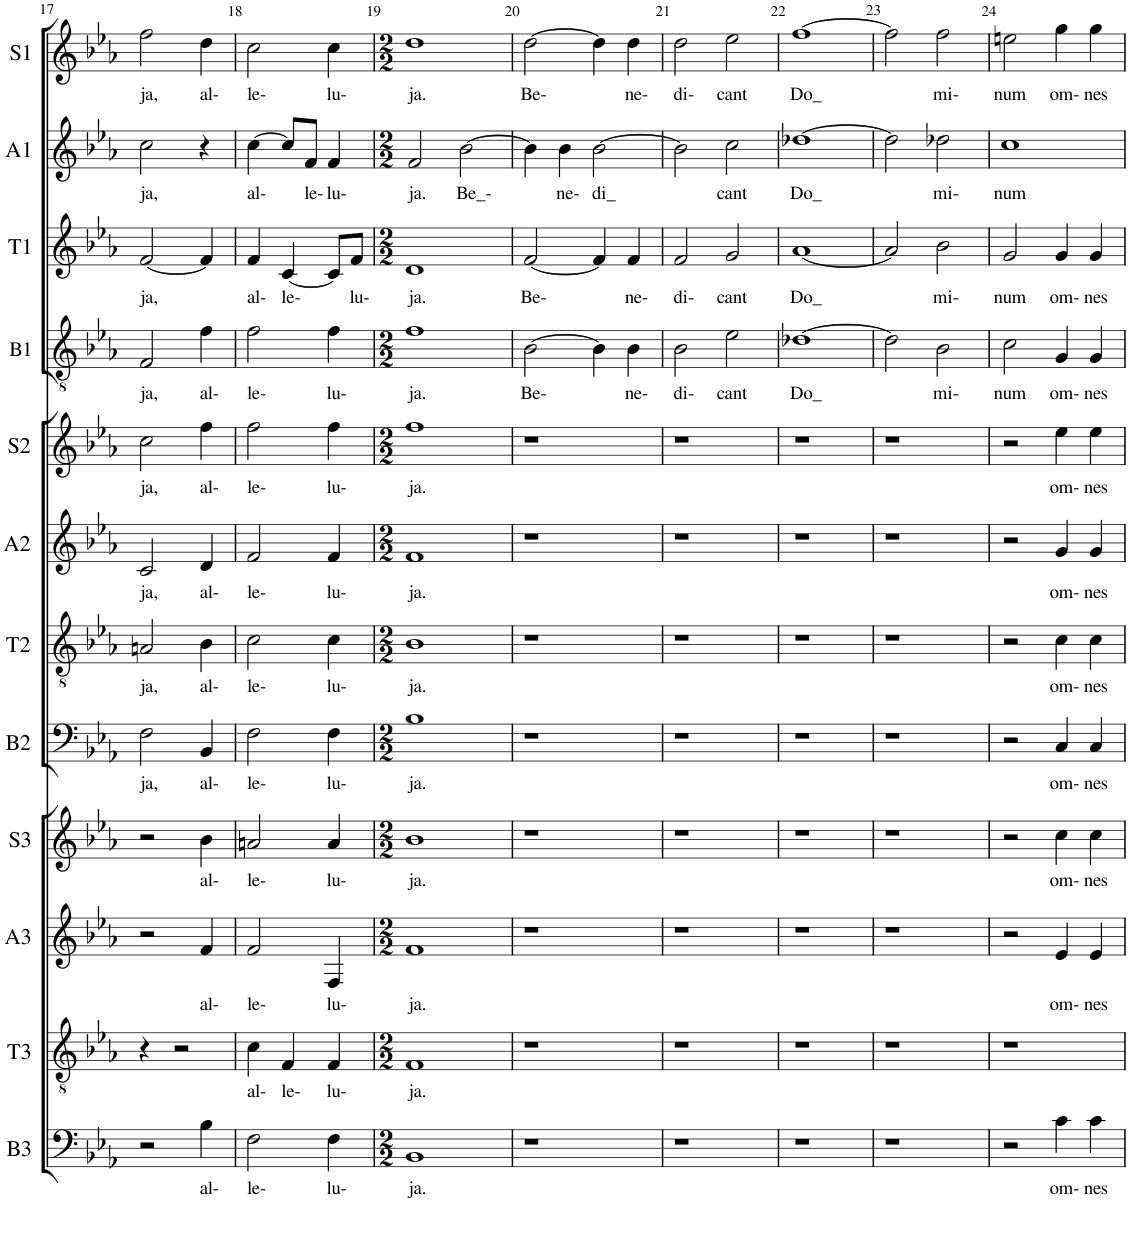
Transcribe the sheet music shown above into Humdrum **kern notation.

**kern	**text	**kern	**text	**kern	**text	**kern	**text	**kern	**text	**kern	**text	**kern	**text	**kern	**text	**kern	**text	**kern	**text	**kern	**text	**kern	**text
*part12	*part12	*part11	*part11	*part10	*part10	*part9	*part9	*part8	*part8	*part7	*part7	*part6	*part6	*part5	*part5	*part4	*part4	*part3	*part3	*part2	*part2	*part1	*part1
*staff12	*staff12	*staff11	*staff11	*staff10	*staff10	*staff9	*staff9	*staff8	*staff8	*staff7	*staff7	*staff6	*staff6	*staff5	*staff5	*staff4	*staff4	*staff3	*staff3	*staff2	*staff2	*staff1	*staff1
*I"B3	*	*I"T3	*	*I"A3	*	*I"S3	*	*I"B2	*	*I"T2	*	*I"A2	*	*I"S2	*	*I"B1	*	*I"T1	*	*I"A1	*	*I"S1	*
*I'B3	*	*I'T3	*	*I'A3	*	*I'S3	*	*I'B2	*	*I'T2	*	*I'A2	*	*I'S2	*	*I'B1	*	*I'T1	*	*I'A1	*	*I'S1	*
!!LO:PB:g=z
*clefF4	*	*clefGv2	*	*clefG2	*	*clefG2	*	*clefF4	*	*clefGv2	*	*clefG2	*	*clefG2	*	*clefGv2	*	*clefG2	*	*clefG2	*	*clefG2	*
*Trd7c12	*	*	*	*	*	*	*	*Trd7c12	*	*	*	*	*	*	*	*Trd7c12	*	*	*	*	*	*	*
*k[b-e-a-]	*	*k[b-e-a-]	*	*k[b-e-a-]	*	*k[b-e-a-]	*	*k[b-e-a-]	*	*k[b-e-a-]	*	*k[b-e-a-]	*	*k[b-e-a-]	*	*k[b-e-a-]	*	*k[b-e-a-]	*	*k[b-e-a-]	*	*k[b-e-a-]	*
*M3/4	*	*M3/4	*	*M3/4	*	*M3/4	*	*M3/4	*	*M3/4	*	*M3/4	*	*M3/4	*	*M3/4	*	*M3/4	*	*M3/4	*	*M3/4	*
=17	=17	=17	=17	=17	=17	=17	=17	=17	=17	=17	=17	=17	=17	=17	=17	=17	=17	=17	=17	=17	=17	=17	=17
!	!	!	!	!	!	!	!	!	!LO:LY:b	!	!LO:LY:b	!	!LO:LY:b	!	!LO:LY:b	!	!LO:LY:b	!	!LO:LY:b	!	!LO:LY:b	!	!LO:LY:b
2r	.	4r	.	2r	.	2r	.	2F\	ja,	2An/	ja,	2c/	ja,	2cc\	ja,	2F/	ja,	[2f/	ja,	2cc\	ja,	2ff\	ja,
.	.	2r	.	.	.	.	.	.	.	.	.	.	.	.	.	.	.	.	.	.	.	.	.
!	!LO:LY:b	!	!	!	!LO:LY:b	!	!LO:LY:b	!	!LO:LY:b	!	!LO:LY:b	!	!LO:LY:b	!	!LO:LY:b	!	!LO:LY:b	!	!	!	!	!	!LO:LY:b
4B-\	al-	.	.	4f/	al-	4b-\	al-	4BB-/	al-	4B-\	al-	4d/	al-	4ff\	al-	4f\	al-	4f/]	.	4r	.	4dd\	al-
=18	=18	=18	=18	=18	=18	=18	=18	=18	=18	=18	=18	=18	=18	=18	=18	=18	=18	=18	=18	=18	=18	=18	=18
!	!LO:LY:b	!	!LO:LY:b	!	!LO:LY:b	!	!LO:LY:b	!	!LO:LY:b	!	!LO:LY:b	!	!LO:LY:b	!	!LO:LY:b	!	!LO:LY:b	!	!LO:LY:b	!	!LO:LY:b	!	!LO:LY:b
2F\	le-	4c\	al-	2f/	le-	2an/	le-	2F\	le-	2c\	le-	2f/	le-	2ff\	le-	2f\	le-	4f/	al-	[4cc\	al-	2cc\	le-
!	!	!	!LO:LY:b	!	!	!	!	!	!	!	!	!	!	!	!	!	!	!	!LO:LY:b	!	!	!	!
.	.	4F/	le-	.	.	.	.	.	.	.	.	.	.	.	.	.	.	[4c/	le-	8cc/L]	.	.	.
!	!	!	!	!	!	!	!	!	!	!	!	!	!	!	!	!	!	!	!	!	!LO:LY:b	!	!
.	.	.	.	.	.	.	.	.	.	.	.	.	.	.	.	.	.	.	.	8f/J	le-	.	.
!	!LO:LY:b	!	!LO:LY:b	!	!LO:LY:b	!	!LO:LY:b	!	!LO:LY:b	!	!LO:LY:b	!	!LO:LY:b	!	!LO:LY:b	!	!LO:LY:b	!	!	!	!LO:LY:b	!	!LO:LY:b
4F\	lu-	4F/	lu-	4F/	lu-	4a/	lu-	4F\	lu-	4c\	lu-	4f/	lu-	4ff\	lu-	4f\	lu-	8c/L]	.	4f/	lu-	4cc\	lu-
!	!	!	!	!	!	!	!	!	!	!	!	!	!	!	!	!	!	!	!LO:LY:b	!	!	!	!
.	.	.	.	.	.	.	.	.	.	.	.	.	.	.	.	.	.	8f/J	lu-	.	.	.	.
=19	=19	=19	=19	=19	=19	=19	=19	=19	=19	=19	=19	=19	=19	=19	=19	=19	=19	=19	=19	=19	=19	=19	=19
*M2/2	*	*M2/2	*	*M2/2	*	*M2/2	*	*M2/2	*	*M2/2	*	*M2/2	*	*M2/2	*	*M2/2	*	*M2/2	*	*M2/2	*	*M2/2	*
!	!LO:LY:b	!	!LO:LY:b	!	!LO:LY:b	!	!LO:LY:b	!	!LO:LY:b	!	!LO:LY:b	!	!LO:LY:b	!	!LO:LY:b	!	!LO:LY:b	!	!LO:LY:b	!	!LO:LY:b	!	!LO:LY:b
1BB-	ja.	1F	ja.	1f	ja.	1b-	ja.	1B-	ja.	1B-	ja.	1f	ja.	1ff	ja.	1f	ja.	1d	ja.	2f/	ja.	1dd	ja.
!	!	!	!	!	!	!	!	!	!	!	!	!	!	!	!	!	!	!	!	!	!LO:LY:b	!	!
.	.	.	.	.	.	.	.	.	.	.	.	.	.	.	.	.	.	.	.	[2b-\	Be_-	.	.
=20	=20	=20	=20	=20	=20	=20	=20	=20	=20	=20	=20	=20	=20	=20	=20	=20	=20	=20	=20	=20	=20	=20	=20
!	!	!	!	!	!	!	!	!	!	!	!	!	!	!	!	!	!LO:LY:b	!	!LO:LY:b	!	!	!	!LO:LY:b
1r	.	1r	.	1r	.	1r	.	1r	.	1r	.	1r	.	1r	.	[2B-\	Be-	[2f/	Be-	4b-\]	.	[2dd\	Be-
!	!	!	!	!	!	!	!	!	!	!	!	!	!	!	!	!	!	!	!	!	!LO:LY:b	!	!
.	.	.	.	.	.	.	.	.	.	.	.	.	.	.	.	.	.	.	.	4b-\	ne-	.	.
!	!	!	!	!	!	!	!	!	!	!	!	!	!	!	!	!	!	!	!	!	!LO:LY:b	!	!
.	.	.	.	.	.	.	.	.	.	.	.	.	.	.	.	4B-\]	.	4f/]	.	[2b-\	di_	4dd\]	.
!	!	!	!	!	!	!	!	!	!	!	!	!	!	!	!	!	!LO:LY:b	!	!LO:LY:b	!	!	!	!LO:LY:b
.	.	.	.	.	.	.	.	.	.	.	.	.	.	.	.	4B-\	ne-	4f/	ne-	.	.	4dd\	ne-
=21	=21	=21	=21	=21	=21	=21	=21	=21	=21	=21	=21	=21	=21	=21	=21	=21	=21	=21	=21	=21	=21	=21	=21
!	!	!	!	!	!	!	!	!	!	!	!	!	!	!	!	!	!LO:LY:b	!	!LO:LY:b	!	!	!	!LO:LY:b
1r	.	1r	.	1r	.	1r	.	1r	.	1r	.	1r	.	1r	.	2B-\	di-	2f/	di-	2b-\]	.	2dd\	di-
!	!	!	!	!	!	!	!	!	!	!	!	!	!	!	!	!	!LO:LY:b	!	!LO:LY:b	!	!LO:LY:b	!	!LO:LY:b
.	.	.	.	.	.	.	.	.	.	.	.	.	.	.	.	2e-\	cant	2g/	cant	2cc\	cant	2ee-\	cant
=22	=22	=22	=22	=22	=22	=22	=22	=22	=22	=22	=22	=22	=22	=22	=22	=22	=22	=22	=22	=22	=22	=22	=22
!	!	!	!	!	!	!	!	!	!	!	!	!	!	!	!	!	!LO:LY:b	!	!LO:LY:b	!	!LO:LY:b	!	!LO:LY:b
1r	.	1r	.	1r	.	1r	.	1r	.	1r	.	1r	.	1r	.	[1d-X	Do_	[1a-	Do_	[1dd-X	Do_	[1ff	Do_
=23	=23	=23	=23	=23	=23	=23	=23	=23	=23	=23	=23	=23	=23	=23	=23	=23	=23	=23	=23	=23	=23	=23	=23
1r	.	1r	.	1r	.	1r	.	1r	.	1r	.	1r	.	1r	.	2d-\]	.	2a-/]	.	2dd-\]	.	2ff\]	.
!	!	!	!	!	!	!	!	!	!	!	!	!	!	!	!	!	!LO:LY:b	!	!LO:LY:b	!	!LO:LY:b	!	!LO:LY:b
.	.	.	.	.	.	.	.	.	.	.	.	.	.	.	.	2B-\	mi-	2b-\	mi-	2dd-X\	mi-	2ff\	mi-
=24	=24	=24	=24	=24	=24	=24	=24	=24	=24	=24	=24	=24	=24	=24	=24	=24	=24	=24	=24	=24	=24	=24	=24
!	!	!	!	!	!	!	!	!	!	!	!	!	!	!	!	!	!LO:LY:b	!	!LO:LY:b	!	!LO:LY:b	!	!LO:LY:b
2r	.	1r	.	2r	.	2r	.	2r	.	2r	.	2r	.	2r	.	2c\	num	2g/	num	1cc	num	2een\	num
!	!LO:LY:b	!	!	!	!LO:LY:b	!	!LO:LY:b	!	!LO:LY:b	!	!LO:LY:b	!	!LO:LY:b	!	!LO:LY:b	!	!LO:LY:b	!	!LO:LY:b	!	!	!	!LO:LY:b
4c\	om-	.	.	4e-/	om-	4cc\	om-	4C/	om-	4c\	om-	4g/	om-	4ee-\	om-	4G/	om-	4g/	om-	.	.	4gg\	om-
!	!LO:LY:b	!	!	!	!LO:LY:b	!	!LO:LY:b	!	!LO:LY:b	!	!LO:LY:b	!	!LO:LY:b	!	!LO:LY:b	!	!LO:LY:b	!	!LO:LY:b	!	!	!	!LO:LY:b
4c\	nes	.	.	4e-/	nes	4cc\	nes	4C/	nes	4c\	nes	4g/	nes	4ee-\	nes	4G/	nes	4g/	nes	.	.	4gg\	nes
=	=	=	=	=	=	=	=	=	=	=	=	=	=	=	=	=	=	=	=	=	=	=	=
*-	*-	*-	*-	*-	*-	*-	*-	*-	*-	*-	*-	*-	*-	*-	*-	*-	*-	*-	*-	*-	*-	*-	*-
